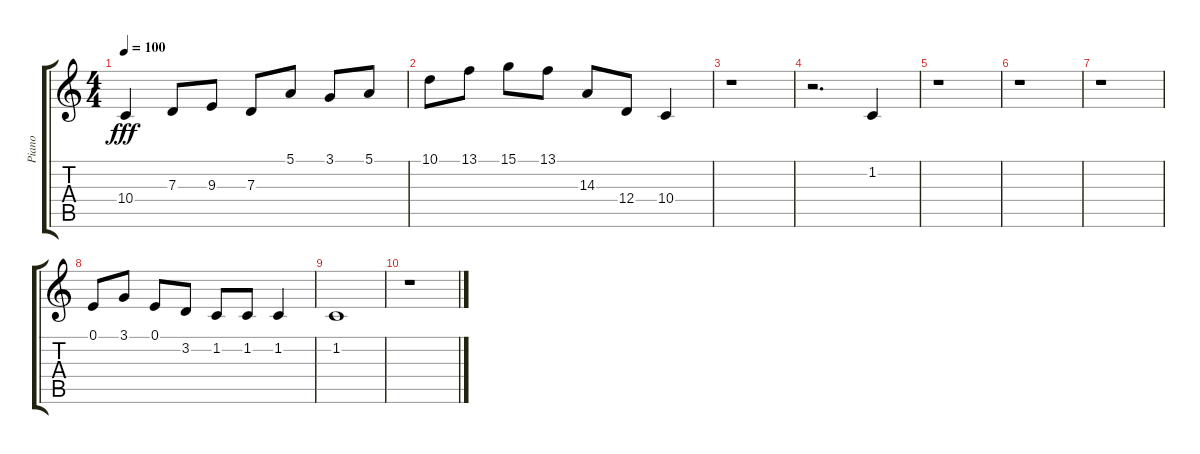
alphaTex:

\track ("Piano" "Piano") {instrument acousticgrandpiano}
\staff {score tabs}
\tuning (E4 B3 G3 D3 A2 E2) {hide}
\ts (4 4)
\tempo 100
\clef g2
\ks c
10.4.4{dy fff} 7.3.8 9.3.8 7.3.8 5.1.8 3.1.8 5.1.8 |
10.1.8 13.1.8 15.1.8 13.1.8 14.3.8 12.4.8 10.4.4 |
r.1 |
r.2{d} 1.2.4 |
r.1 |
r.1 |
r.1 |
0.1.8 3.1.8 0.1.8 3.2.8 1.2.8 1.2.8 1.2.4 |
1.2.1 |
r.1
